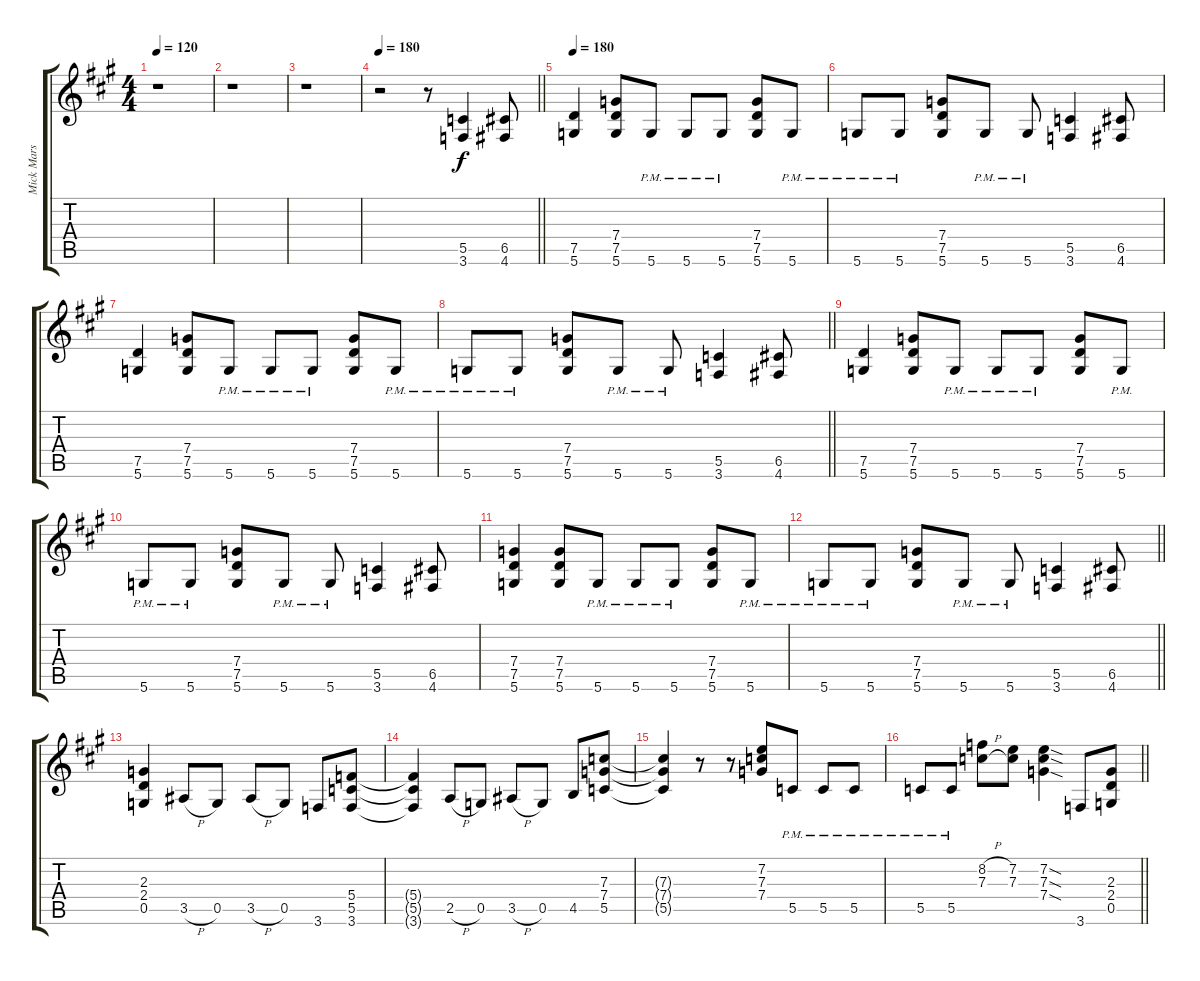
\track ("Mick Mars Rhytm Guitar" "Mick Mars ") {instrument overdrivenguitar}
\staff {score tabs}
\tuning (D4 A3 F3 C3 G2 D2) {hide}
\ts (4 4)
\tempo 120
\clef g2
\ks a
r.1{dy f instrument overdrivenguitar} |
r.1 |
r.1 |
\tempo 180
\barLineRight lightlight
r.2 r.8 (5.5 3.6).4 (6.5 4.6).8 |
\tempo 180
(7.5 5.6).4 (7.4 7.5 5.6).8 5.6{pm}.8 5.6{pm}.8 5.6{pm}.8 (7.4 7.5 5.6).8 5.6{pm}.8 |
5.6{pm}.8 5.6{pm}.8 (7.4 7.5 5.6).8 5.6{pm}.8 5.6{pm}.8 (5.5 3.6).4 (6.5 4.6).8 |
(7.5 5.6).4 (7.4 7.5 5.6).8 5.6{pm}.8 5.6{pm}.8 5.6{pm}.8 (7.4 7.5 5.6).8 5.6{pm}.8 |
\barLineRight lightlight
5.6{pm}.8 5.6{pm}.8 (7.4 7.5 5.6).8 5.6{pm}.8 5.6{pm}.8 (5.5 3.6).4 (6.5 4.6).8 |
(7.5 5.6).4 (7.4 7.5 5.6).8 5.6{pm}.8 5.6{pm}.8 5.6{pm}.8 (7.4 7.5 5.6).8 5.6{pm}.8 |
5.6{pm}.8 5.6{pm}.8 (7.4 7.5 5.6).8 5.6{pm}.8 5.6{pm}.8 (5.5 3.6).4 (6.5 4.6).8 |
(7.4 7.5 5.6).4 (7.4 7.5 5.6).8 5.6{pm}.8 5.6{pm}.8 5.6{pm}.8 (7.4 7.5 5.6).8 5.6{pm}.8 |
\barLineRight lightlight
5.6{pm}.8 5.6{pm}.8 (7.4 7.5 5.6).8 5.6{pm}.8 5.6{pm}.8 (5.5 3.6).4 (6.5 4.6).8 |
(2.3 2.4 0.5).4 3.5{h}.8 0.5.8 3.5{h}.8 0.5.8 3.6.8 (5.4 5.5 3.6).8 |
(5.4{t} 5.5{t} 3.6{t}).4 2.5{h}.8 0.5.8 3.5{h}.8 0.5.8 4.5.8 (7.3 7.4 5.5).8 |
(7.3{t} 7.4{t} 5.5{t}).4 r.8 r.8 (7.2 7.3 7.4).8 5.5{pm}.8 5.5{pm}.8 5.5{pm}.8 |
\barLineRight lightlight
5.5{pm}.8 5.5{pm}.8 (8.2{h} 7.3{h}).8 (7.2 7.3).8 (7.2{sod} 7.3{sod} 7.4{sod}).4 3.6.8 (2.3 2.4 0.5).8
